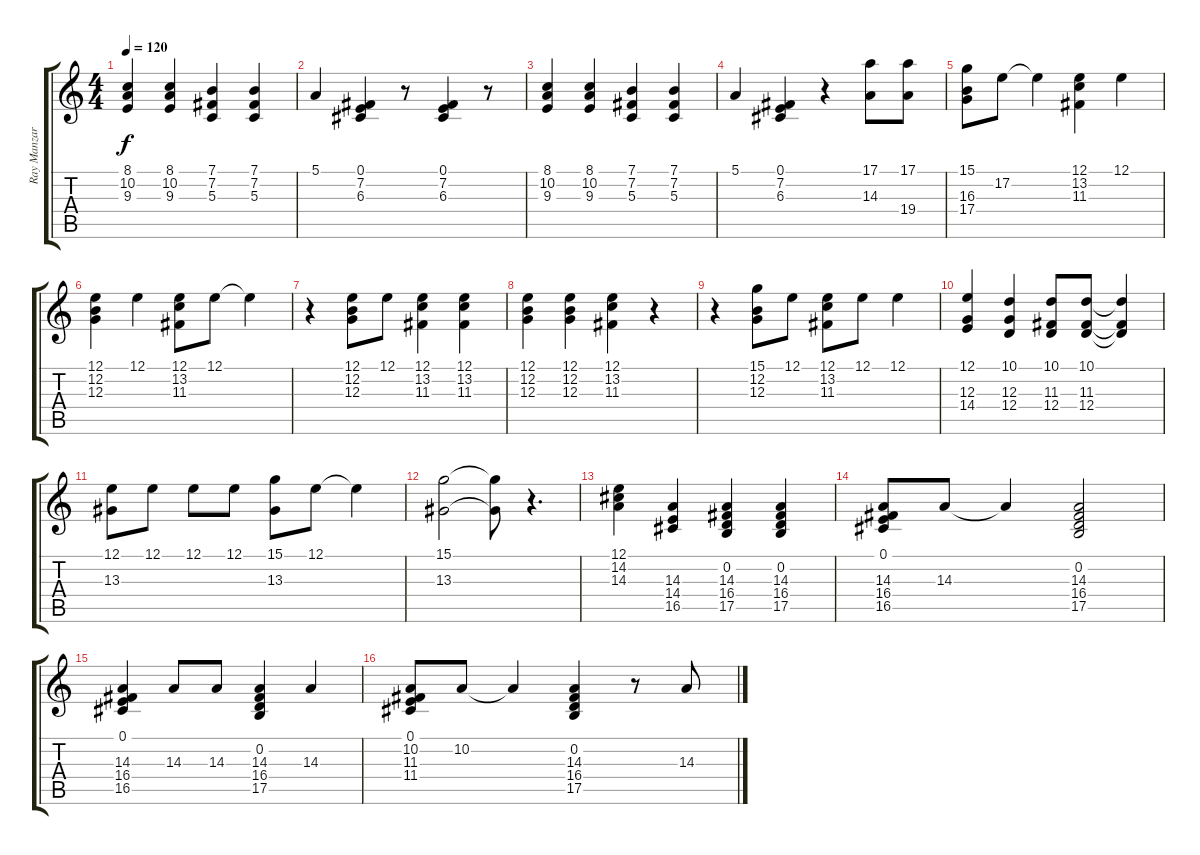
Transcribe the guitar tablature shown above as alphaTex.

\track ("Ray Manzarek" "Ray Manzar") {instrument drawbarorgan}
\staff {score tabs}
\tuning (E4 B3 G3 D3 A2 E2) {hide}
\ts (4 4)
\tempo 120
\clef g2
\ks c
(8.1 10.2 9.3).4{dy f} (8.1 10.2 9.3).4 (7.1 7.2 5.3).4 (7.1 7.2 5.3).4 |
5.1.4 (0.1 7.2 6.3).4 r.8 (0.1 7.2 6.3).4 r.8 |
(8.1 10.2 9.3).4 (8.1 10.2 9.3).4 (7.1 7.2 5.3).4 (7.1 7.2 5.3).4 |
5.1.4 (0.1 7.2 6.3).4 r.4 (17.1 14.3).8 (17.1 19.4).8 |
(15.1 16.3 17.4).8 17.2.8 17.2{t}.4 (12.1 13.2 11.3).4 12.1.4 |
(12.1 12.2 12.3).4 12.1.4 (12.1 13.2 11.3).8 12.1.8 12.1{t}.4 |
r.4 (12.1 12.2 12.3).8 12.1.8 (12.1 13.2 11.3).4 (12.1 13.2 11.3).4 |
(12.1 12.2 12.3).4 (12.1 12.2 12.3).4 (12.1 13.2 11.3).4 r.4 |
r.4 (15.1 12.2 12.3).8 12.1.8 (12.1 13.2 11.3).8 12.1.8 12.1.4 |
(12.1 12.3 14.4).4 (10.1 12.3 12.4).4 (10.1 11.3 12.4).8 (10.1 11.3 12.4).8 (10.1{t} 11.3{t} 12.4{t}).4 |
(12.1 13.3).8 12.1.8 12.1.8 12.1.8 (15.1 13.3).8 12.1.8 12.1{t}.4 |
(15.1 13.3).2 (15.1{t} 13.3{t}).8 r.4{d} |
(12.1 14.2 14.3).4 (14.3 14.4 16.5).4 (0.2 14.3 16.4 17.5).4 (0.2 14.3 16.4 17.5).4 |
(0.1 14.3 16.4 16.5).8 14.3.8 14.3{t}.4 (0.2 14.3 16.4 17.5).2 |
(0.1 14.3 16.4 16.5).4 14.3.8 14.3.8 (0.2 14.3 16.4 17.5).4 14.3.4 |
(0.1 10.2 11.3 11.4).8 10.2.8 10.2{t}.4 (0.2 14.3 16.4 17.5).4 r.8 14.3.8
